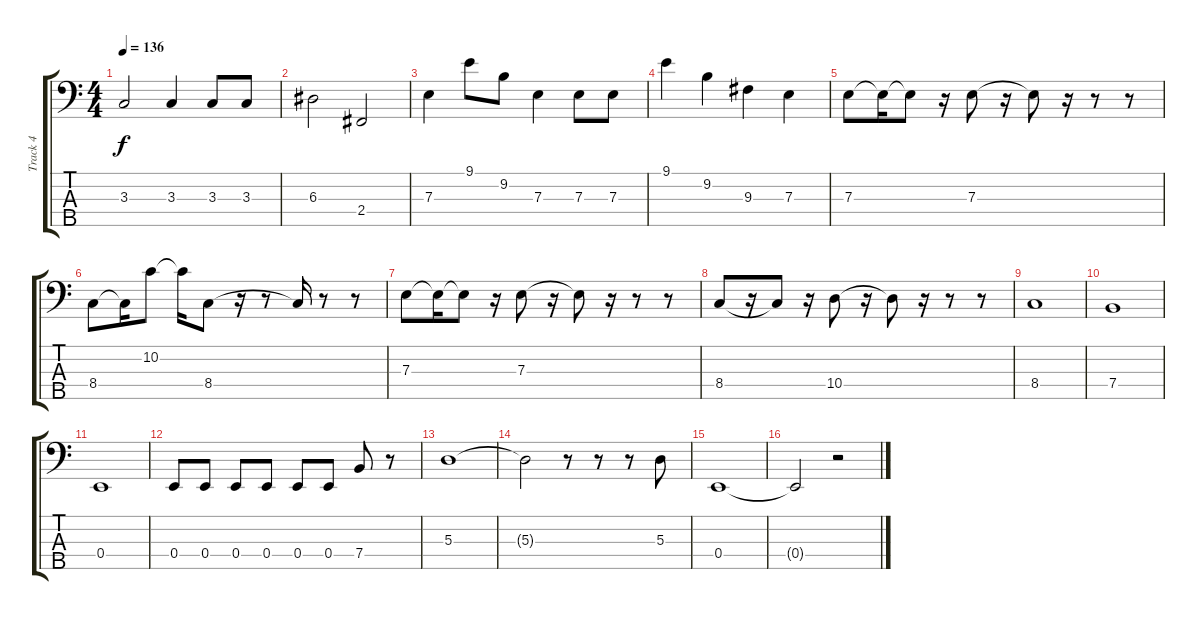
\track ("Track 4" "Track 4") {instrument electricbasspick}
\staff {score tabs}
\tuning (G2 D2 A1 E1 B0) {hide}
\ts (4 4)
\tempo 136
\clef f4
\ks c
3.3.2{dy f} 3.3.4 3.3.8 3.3.8 |
6.3.2 2.4.2 |
7.3.4 9.1.8 9.2.8 7.3.4 7.3.8 7.3.8 |
9.1.4 9.2.4 9.3.4 7.3.4 |
7.3.8 7.3{t}.16 7.3{t}.8 r.16 7.3.8 r.16 7.3{t}.8 r.16 r.8 r.8 |
8.4.8 8.4{t}.16 10.2.8 10.2{t}.16 8.4.8 r.16 r.8 8.4{t}.16 r.8 r.8 |
7.3.8 7.3{t}.16 7.3{t}.8 r.16 7.3.8 r.16 7.3{t}.8 r.16 r.8 r.8 |
8.4.8 r.16 8.4{t}.8 r.16 10.4.8 r.16 10.4{t}.8 r.16 r.8 r.8 |
8.4.1 |
7.4.1 |
0.4.1 |
0.4.8 0.4.8 0.4.8 0.4.8 0.4.8 0.4.8 7.4.8 r.8 |
5.3.1 |
5.3{t}.2 r.8 r.8 r.8 5.3.8 |
0.4.1 |
0.4{t}.2 r.2
